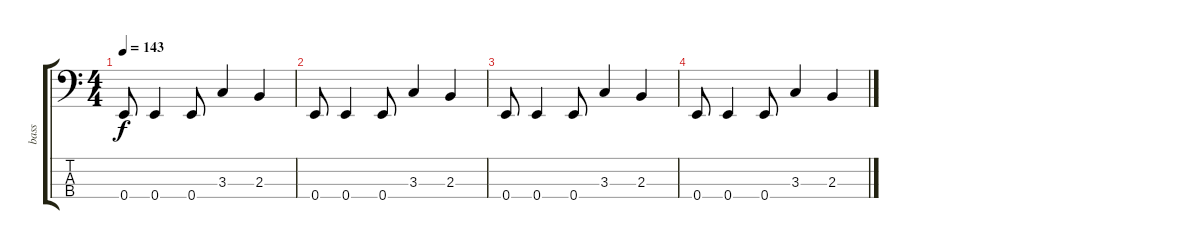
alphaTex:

\track ("bass" "bass") {instrument electricbassfinger}
\staff {score tabs}
\tuning (G2 D2 A1 E1) {hide}
\ts (4 4)
\tempo 143
\clef f4
\ks c
0.4.8{dy f} 0.4.4 0.4.8 3.3.4 2.3.4 |
0.4.8 0.4.4 0.4.8 3.3.4 2.3.4 |
0.4.8 0.4.4 0.4.8 3.3.4 2.3.4 |
0.4.8 0.4.4 0.4.8 3.3.4 2.3.4
